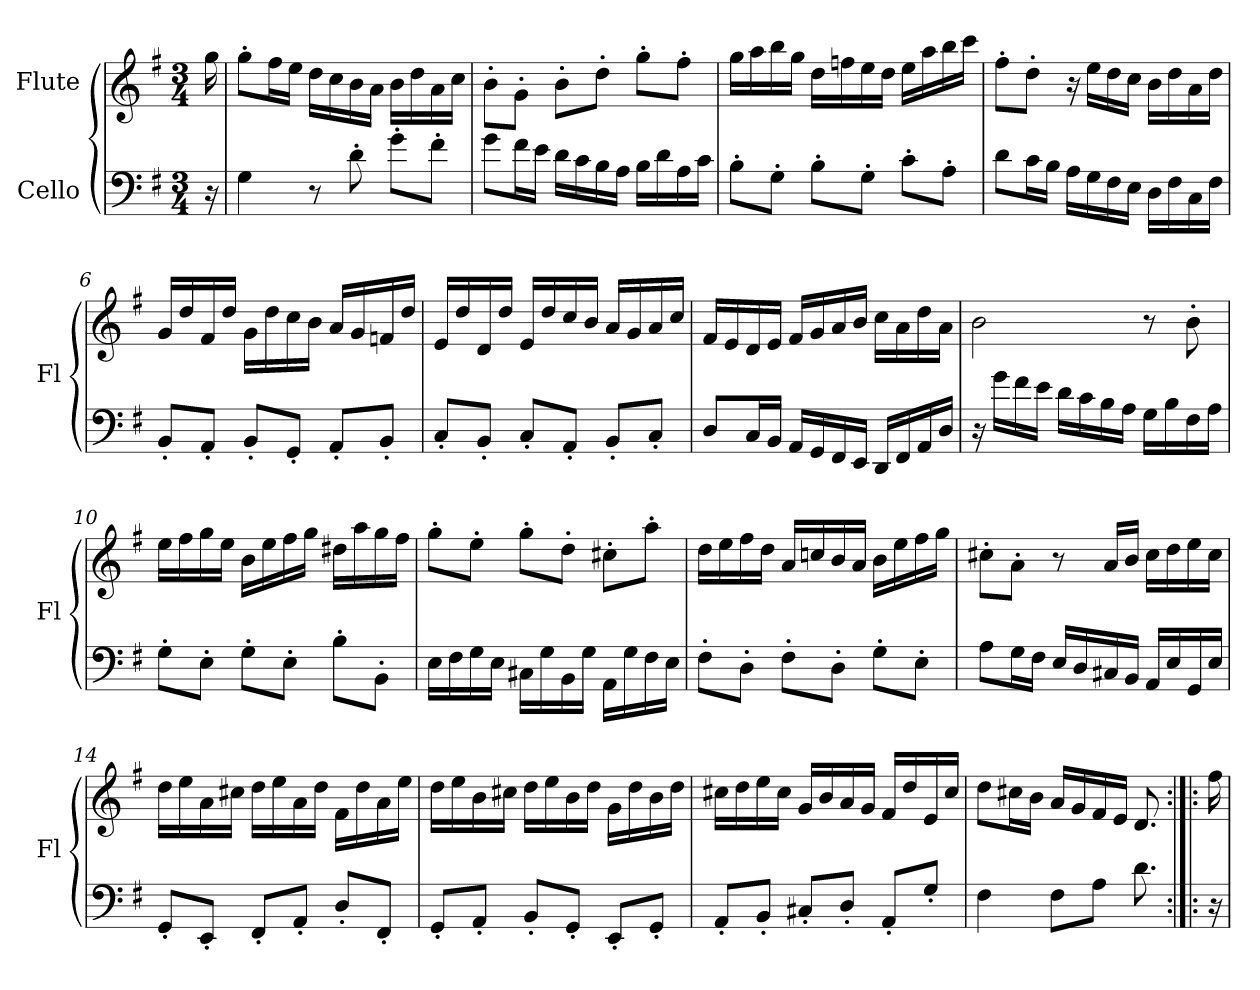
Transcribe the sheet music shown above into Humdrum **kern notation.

**kern	**kern
*part2	*part1
*staff2	*staff1
*I"Cello	*I"Flute
*	*I'Fl
*clefF4	*clefG2
*k[f#]	*k[f#]
*G:	*G:
*M3/4	*M3/4
*MM116	*MM116
=1	=1
16r	16gg\
=2	=2
4G\	8gg'\L
.	16ff#\L
.	16ee\JJ
8r	16dd\LL
.	16cc\
8d'\	16b\
.	16a\JJ
8g'\L	16b\LL
.	16dd\
8f#'\J	16a\
.	16cc\JJ
=3	=3
8g\L	8b'\L
16f#\L	8g'\J
16e\JJ	.
16d\LL	8b'\L
16c\	.
16B\	8dd'\J
16A\JJ	.
16B\LL	8gg'\L
16d\	.
16A\	8ff#'\J
16c\JJ	.
=4	=4
8B'\L	16gg\LL
.	16aa\
8G'\J	16bb\
.	16gg\JJ
8B'\L	16dd\LL
.	16ffn\
8G'\J	16ee\
.	16dd\JJ
8c'\L	16ee\LL
.	16aa\
8A'\J	16bb\
.	16ccc\JJ
!!LO:LB:g=z
=5	=5
8d\L	8ff#'\L
16c\L	8dd'\J
16B\JJ	.
16A\LL	16r
16G\	16ee\LL
16F#\	16dd\
16E\JJ	16cc\JJ
16D\LL	16b\LL
16F#\	16dd\
16C\	16a\
16F#\JJ	16dd\JJ
=6	=6
8BB'/L	16g/LL
.	16dd/
8AA'/J	16f#/
.	16dd/JJ
8BB'/L	16g\LL
.	16dd\
8GG'/J	16cc\
.	16b\JJ
8AA'/L	16a/LL
.	16g/
8BB'/J	16fn/
.	16dd/JJ
=7	=7
8C'/L	16e/LL
.	16dd/
8BB'/J	16d/
.	16dd/JJ
8C'/L	16e/LL
.	16dd/
8AA'/J	16cc/
.	16b/JJ
8BB'/L	16a/LL
.	16g/
8C'/J	16a/
.	16cc/JJ
!!LO:LB:g=z
=8	=8
8D/L	16f#/LL
.	16e/
16C/L	16d/
16BB/JJ	16e/JJ
16AA/LL	16f#/LL
16GG/	16g/
16FF#/	16a/
16EE/JJ	16b/JJ
16DD/LL	16cc\LL
16FF#/	16a\
16AA/	16dd\
16D/JJ	16a\JJ
=9	=9
16r	2b\
16g\LL	.
16f#\	.
16e\JJ	.
16d\LL	.
16c\	.
16B\	.
16A\JJ	.
16G\LL	8r
16B\	.
16F#\	8b'\
16A\JJ	.
=10	=10
8G'\L	16ee\LL
.	16ff#\
8E'\J	16gg\
.	16ee\JJ
8G'\L	16b\LL
.	16ee\
8E'\J	16ff#\
.	16gg\JJ
8B'\L	16dd#X\LL
.	16aa\
8BB'\J	16gg\
.	16ff#\JJ
!!LO:PB:g=z
=11	=11
16E\LL	8gg'\L
16F#\	.
16G\	8ee'\J
16E\JJ	.
16C#X\LL	8gg'\L
16G\	.
16BB\	8dd'\J
16G\JJ	.
16AA\LL	8cc#X'\L
16G\	.
16F#\	8aa'\J
16E\JJ	.
=12	=12
8F#'\L	16dd\LL
.	16ee\
8D'\J	16ff#\
.	16dd\JJ
8F#'\L	16a/LL
.	16ccn/
8D'\J	16b/
.	16a/JJ
8G'\L	16b\LL
.	16ee\
8E'\J	16ff#\
.	16gg\JJ
=13	=13
8A\L	8cc#X'\L
16G\L	8a'\J
16F#\JJ	.
16E/LL	8r
16D/	.
16C#X/	16a/LL
16BB/JJ	16b/JJ
16AA/LL	16cc#\LL
16E/	16dd\
16GG/	16ee\
16E/JJ	16cc#\JJ
!!LO:LB:g=z
=14	=14
8GG'/L	16dd\LL
.	16ee\
8EE'/J	16a\
.	16cc#X\JJ
8FF#'/L	16dd\LL
.	16ee\
8AA'/J	16a\
.	16dd\JJ
8D'/L	16f#\LL
.	16dd\
8FF#'/J	16a\
.	16ee\JJ
=15	=15
8GG'/L	16dd\LL
.	16ee\
8AA'/J	16b\
.	16cc#X\JJ
8BB'/L	16dd\LL
.	16ee\
8GG'/J	16b\
.	16dd\JJ
8EE'/L	16g\LL
.	16dd\
8GG'/J	16b\
.	16dd\JJ
=16	=16
8AA'/L	16cc#X\LL
.	16dd\
8BB'/J	16ee\
.	16cc#\JJ
8C#X'/L	16g/LL
.	16b/
8D'/J	16a/
.	16g/JJ
8AA'/L	16f#/LL
.	16dd/
8G'/J	16e/
.	16cc#/JJ
=17	=17
4F#\	8dd\L
.	16cc#X\L
.	16b\JJ
8F#\L	16a/LL
.	16g/
8A\J	16f#/
.	16e/JJ
8.d\	8.d/
!!LO:LB:g=z
=17X1:|!|:	=17X1:|!|:
16r	16ff#\
=	=
*-	*-
